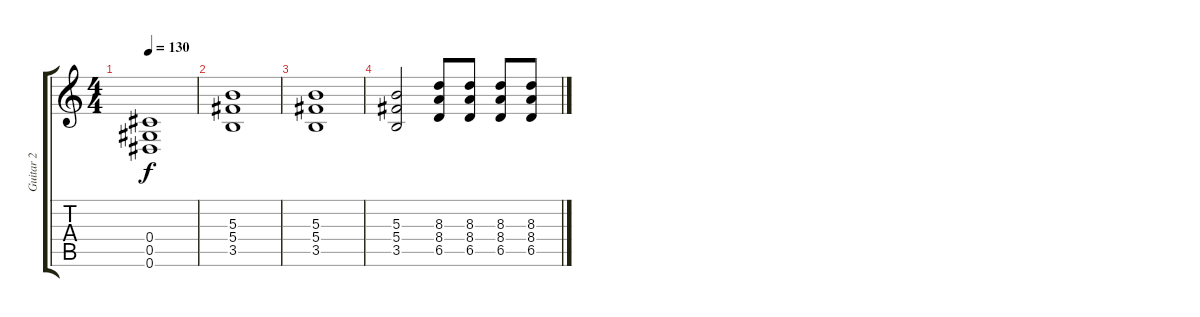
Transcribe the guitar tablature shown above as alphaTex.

\track ("Guitar 2" "Guitar 2") {instrument distortionguitar}
\staff {score tabs}
\tuning (Eb4 Bb3 Gb3 Db3 Ab2 Eb2) {hide}
\ts (4 4)
\tempo 130
\clef g2
\ks c
(0.4 0.5 0.6).1{dy f} |
(5.3 5.4 3.5).1 |
(5.3 5.4 3.5).1 |
(5.3 5.4 3.5).2 (8.3 8.4 6.5).8 (8.3 8.4 6.5).8 (8.3 8.4 6.5).8 (8.3 8.4 6.5).8
